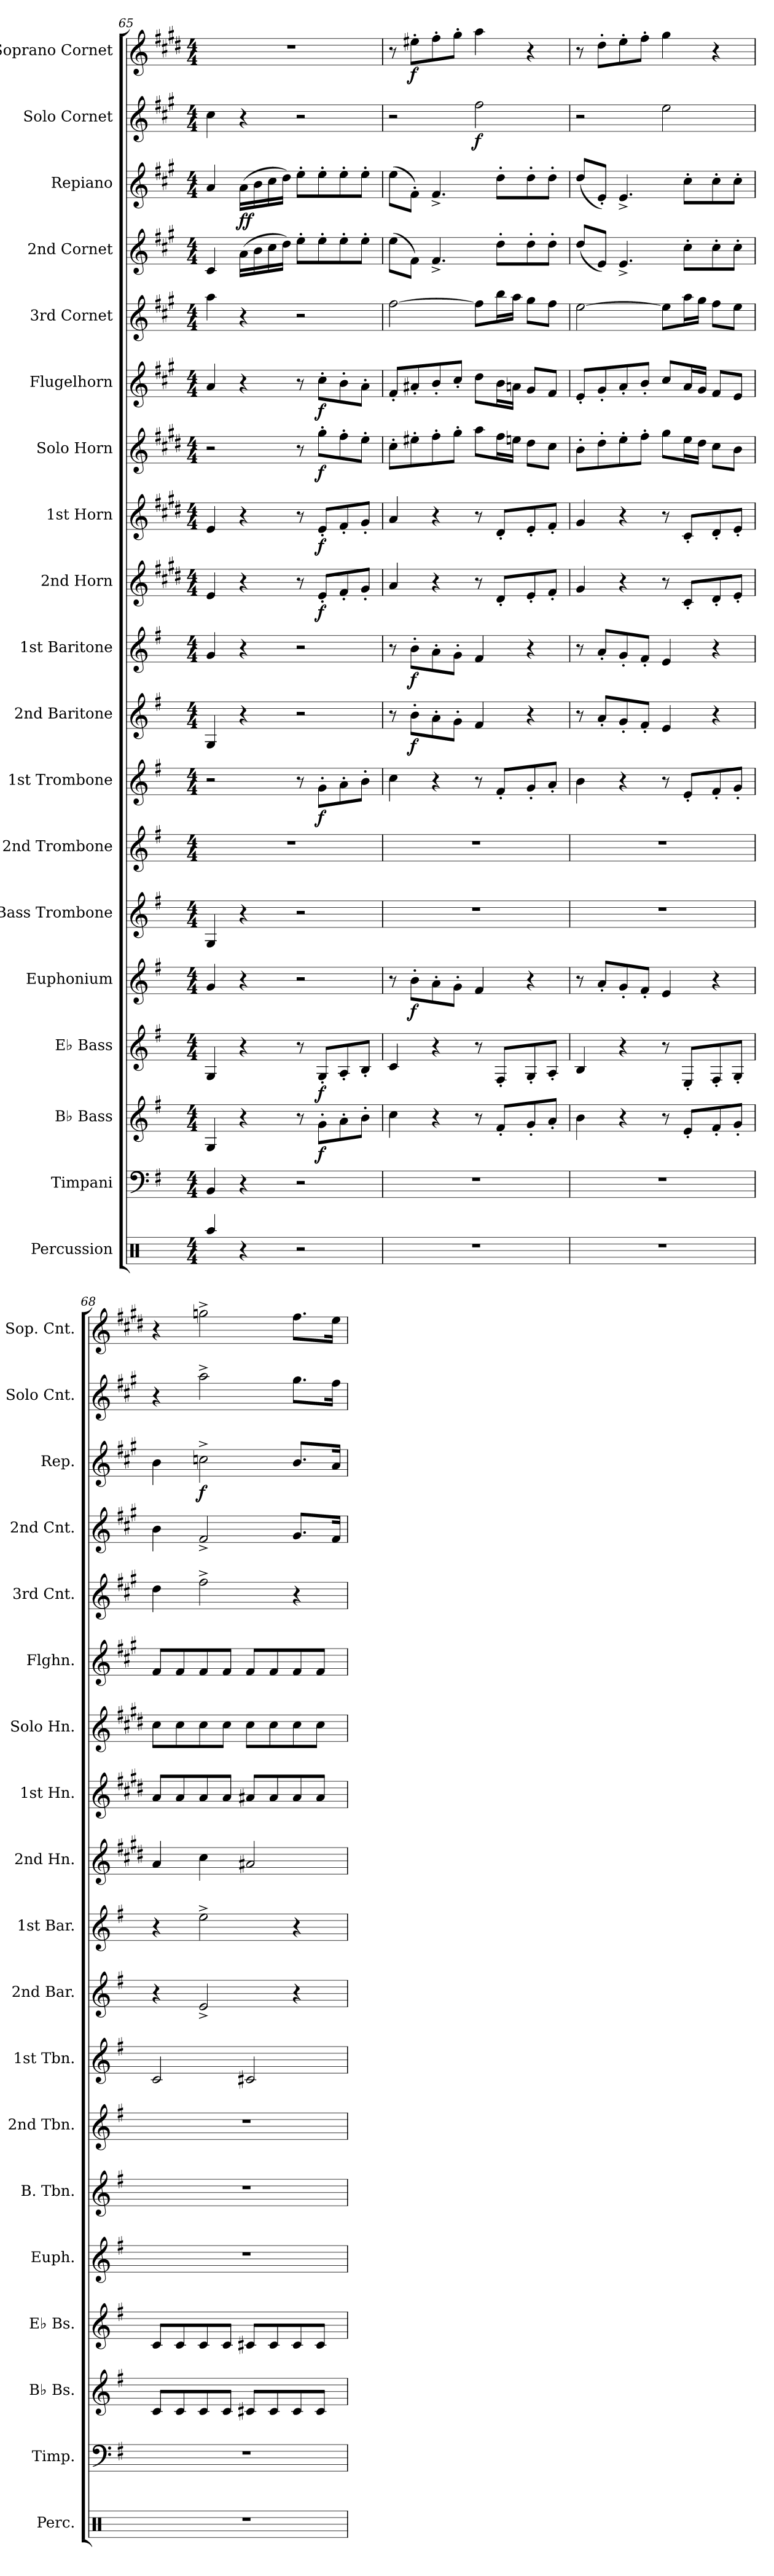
**kern	**kern	**kern	**dynam	**kern	**dynam	**kern	**dynam	**kern	**kern	**kern	**dynam	**kern	**dynam	**kern	**dynam	**kern	**dynam	**kern	**dynam	**kern	**dynam	**kern	**dynam	**kern	**kern	**kern	**dynam	**kern	**dynam	**kern	**dynam
*part19	*part18	*part17	*part17	*part16	*part16	*part15	*part15	*part14	*part13	*part12	*part12	*part11	*part11	*part10	*part10	*part9	*part9	*part8	*part8	*part7	*part7	*part6	*part6	*part5	*part4	*part3	*part3	*part2	*part2	*part1	*part1
*staff19	*staff18	*staff17	*staff17	*staff16	*staff16	*staff15	*staff15	*staff14	*staff13	*staff12	*staff12	*staff11	*staff11	*staff10	*staff10	*staff9	*staff9	*staff8	*staff8	*staff7	*staff7	*staff6	*staff6	*staff5	*staff4	*staff3	*staff3	*staff2	*staff2	*staff1	*staff1
*I"Percussion	*I"Timpani	*I"B♭ Bass	*	*I"E♭ Bass	*	*I"Euphonium	*	*I"Bass Trombone	*I"2nd Trombone	*I"1st Trombone	*	*I"2nd Baritone	*	*I"1st Baritone	*	*I"2nd Horn	*	*I"1st Horn	*	*I"Solo Horn	*	*I"Flugelhorn	*	*I"3rd Cornet	*I"2nd Cornet	*I"Repiano	*	*I"Solo Cornet	*	*I"Soprano Cornet	*
*I'Perc.	*I'Timp.	*I'B♭ Bs.	*	*I'E♭ Bs.	*	*I'Euph.	*	*I'B. Tbn.	*I'2nd Tbn.	*I'1st Tbn.	*	*I'2nd Bar.	*	*I'1st Bar.	*	*I'2nd Hn.	*	*I'1st Hn.	*	*I'Solo Hn.	*	*I'Flghn.	*	*I'3rd Cnt.	*I'2nd Cnt.	*I'Rep.	*	*I'Solo Cnt.	*	*I'Sop. Cnt.	*
!!LO:PB:g=z
*clefX	*clefF4	*clefG2	*	*clefG2	*	*clefG2	*	*clefG2	*clefG2	*clefG2	*	*clefG2	*	*clefG2	*	*clefG2	*	*clefG2	*	*clefG2	*	*clefG2	*	*clefG2	*clefG2	*clefG2	*	*clefG2	*	*clefG2	*
*	*	*ITrd15c26	*	*ITrd12c21	*	*ITrd8c14	*	*ITrd12c21	*ITrd8c14	*ITrd8c14	*	*ITrd8c14	*	*ITrd8c14	*	*ITrd5c9	*	*ITrd5c9	*	*ITrd5c9	*	*ITrd1c2	*	*ITrd1c2	*ITrd1c2	*ITrd1c2	*	*ITrd1c2	*	*ITrd-2c-3	*
*k[]	*k[f#]	*k[f#]	*	*k[f#]	*	*k[f#]	*	*k[f#]	*k[f#]	*k[f#]	*	*k[f#]	*	*k[f#]	*	*k[f#]	*	*k[f#]	*	*k[f#]	*	*k[f#]	*	*k[f#]	*k[f#]	*k[f#]	*	*k[f#]	*	*k[f#]	*
*M4/4	*M4/4	*M4/4	*	*M4/4	*	*M4/4	*	*M4/4	*M4/4	*M4/4	*	*M4/4	*	*M4/4	*	*M4/4	*	*M4/4	*	*M4/4	*	*M4/4	*	*M4/4	*M4/4	*M4/4	*	*M4/4	*	*M4/4	*
=65	=65	=65	=65	=65	=65	=65	=65	=65	=65	=65	=65	=65	=65	=65	=65	=65	=65	=65	=65	=65	=65	=65	=65	=65	=65	=65	=65	=65	=65	=65	=65
4Raa/	4BB/	4GGG/	.	4GG/	.	4G/	.	4GG/	1r	2r	.	4GG/	.	4G/	.	4G/	.	4G/	.	2r	.	4g/	.	4gg\	4B/	4g/	.	4b\	.	1r	.
!	!	!	!	!	!	!	!	!	!	!	!	!	!	!	!	!	!	!	!	!	!	!	!	!	!	!	!LO:DY:b	!	!	!	!
4r	4r	4r	.	4r	.	4r	.	4r	.	.	.	4r	.	4r	.	4r	.	4r	.	.	.	4r	.	4r	(>16g\LL	(>16g\LL	ff	4r	.	.	.
.	.	.	.	.	.	.	.	.	.	.	.	.	.	.	.	.	.	.	.	.	.	.	.	.	16a\	16a\	.	.	.	.	.
.	.	.	.	.	.	.	.	.	.	.	.	.	.	.	.	.	.	.	.	.	.	.	.	.	16b\	16b\	.	.	.	.	.
.	.	.	.	.	.	.	.	.	.	.	.	.	.	.	.	.	.	.	.	.	.	.	.	.	16cc\JJ)	16cc\JJ)	.	.	.	.	.
2r	2r	8r	.	8r	.	2r	.	2r	.	8r	.	2r	.	2r	.	8r	.	8r	.	8r	.	8r	.	2r	8dd'\L	8dd'\L	.	2r	.	.	.
!	!	!	!LO:DY:b	!	!LO:DY:b	!	!	!	!	!	!LO:DY:b	!	!	!	!	!	!LO:DY:b	!	!LO:DY:b	!	!LO:DY:b	!	!LO:DY:b	!	!	!	!	!	!	!	!
.	.	8GG'\L	f	8GG'/L	f	.	.	.	.	8G'\L	f	.	.	.	.	8G'/L	f	8G'/L	f	8b'\L	f	8b'\L	f	.	8dd'\	8dd'\	.	.	.	.	.
.	.	8AA'\	.	8AA'/	.	.	.	.	.	8A'\	.	.	.	.	.	8A'/	.	8A'/	.	8a'\	.	8a'\	.	.	8dd'\	8dd'\	.	.	.	.	.
.	.	8BB'\J	.	8BB'/J	.	.	.	.	.	8B'\J	.	.	.	.	.	8B'/J	.	8B'/J	.	8g'\J	.	8g'\J	.	.	8dd'\J	8dd'\J	.	.	.	.	.
=66	=66	=66	=66	=66	=66	=66	=66	=66	=66	=66	=66	=66	=66	=66	=66	=66	=66	=66	=66	=66	=66	=66	=66	=66	=66	=66	=66	=66	=66	=66	=66
1r	1r	4C\	.	4C/	.	8r	.	1r	1r	4c\	.	8r	.	8r	.	4c/	.	4c/	.	8e'\L	.	8e'/L	.	[2ee\	(>8dd\L	(>8dd\L	.	2r	.	8r	.
!	!	!	!	!	!	!	!LO:DY:b	!	!	!	!	!	!LO:DY:b	!	!LO:DY:b	!	!	!	!	!	!	!	!	!	!	!	!	!	!	!	!LO:DY:b
.	.	.	.	.	.	8B'\L	f	.	.	.	.	8B'\L	f	8B'\L	f	.	.	.	.	8g#X'\	.	8g#X'/	.	.	8e\J)	8e'\J)	.	.	.	8gg#X'\L	f
.	.	4r	.	4r	.	8A'\	.	.	.	4r	.	8A'\	.	8A'\	.	4r	.	4r	.	8a'\	.	8a'/	.	.	4.e^/	4.e^/	.	.	.	8aa'\	.
.	.	.	.	.	.	8G'\J	.	.	.	.	.	8G'\J	.	8G'\J	.	.	.	.	.	8b'\J	.	8b'/J	.	.	.	.	.	.	.	8bb'\J	.
!	!	!	!	!	!	!	!	!	!	!	!	!	!	!	!	!	!	!	!	!	!	!	!	!	!	!	!	!	!LO:DY:b	!	!
.	.	8r	.	8r	.	4F#/	.	.	.	8r	.	4F#/	.	4F#/	.	8r	.	8r	.	8cc\L	.	8cc\L	.	8ee\L]	.	.	.	2ee\	f	4ccc\	.
.	.	8FF#'/L	.	8FF#'/L	.	.	.	.	.	8F#'/L	.	.	.	.	.	8F#'/L	.	8F#'/L	.	16a\L	.	16a\L	.	16aa\L	8cc'\L	8cc'\L	.	.	.	.	.
.	.	.	.	.	.	.	.	.	.	.	.	.	.	.	.	.	.	.	.	16gn\JJ	.	16gn\JJ	.	16gg\JJ	.	.	.	.	.	.	.
.	.	8GG'/	.	8GG'/	.	4r	.	.	.	8G'/	.	4r	.	4r	.	8G'/	.	8G'/	.	8f#\L	.	8f#/L	.	8ff#\L	8cc'\	8cc'\	.	.	.	4r	.
.	.	8AA'/J	.	8AA'/J	.	.	.	.	.	8A'/J	.	.	.	.	.	8A'/J	.	8A'/J	.	8e\J	.	8e/J	.	8ee\J	8cc'\J	8cc'\J	.	.	.	.	.
=67	=67	=67	=67	=67	=67	=67	=67	=67	=67	=67	=67	=67	=67	=67	=67	=67	=67	=67	=67	=67	=67	=67	=67	=67	=67	=67	=67	=67	=67	=67	=67
1r	1r	4BB\	.	4BB/	.	8r	.	1r	1r	4B\	.	8r	.	8r	.	4B/	.	4B/	.	8d'\L	.	8d'/L	.	[2dd\	(<8cc/L	(<8cc/L	.	2r	.	8r	.
.	.	.	.	.	.	8A'/L	.	.	.	.	.	8A'/L	.	8A'/L	.	.	.	.	.	8f#'\	.	8f#'/	.	.	8d/J)	8d'/J)	.	.	.	8ff#'\L	.
.	.	4r	.	4r	.	8G'/	.	.	.	4r	.	8G'/	.	8G'/	.	4r	.	4r	.	8g'\	.	8g'/	.	.	4.d^/	4.d^/	.	.	.	8gg'\	.
.	.	.	.	.	.	8F#'/J	.	.	.	.	.	8F#'/J	.	8F#'/J	.	.	.	.	.	8a'\J	.	8a'/J	.	.	.	.	.	.	.	8aa'\J	.
.	.	8r	.	8r	.	4E/	.	.	.	8r	.	4E/	.	4E/	.	8r	.	8r	.	8b\L	.	8b/L	.	8dd\L]	.	.	.	2dd\	.	4bb\	.
.	.	8EE'/L	.	8EE'/L	.	.	.	.	.	8E'/L	.	.	.	.	.	8E'/L	.	8E'/L	.	16g\L	.	16g/L	.	16gg\L	8b'\L	8b'\L	.	.	.	.	.
.	.	.	.	.	.	.	.	.	.	.	.	.	.	.	.	.	.	.	.	16f#\JJ	.	16f#/JJ	.	16ff#\JJ	.	.	.	.	.	.	.
.	.	8FF#'/	.	8FF#'/	.	4r	.	.	.	8F#'/	.	4r	.	4r	.	8F#'/	.	8F#'/	.	8e\L	.	8e/L	.	8ee\L	8b'\	8b'\	.	.	.	4r	.
.	.	8GG'/J	.	8GG'/J	.	.	.	.	.	8G'/J	.	.	.	.	.	8G'/J	.	8G'/J	.	8d\J	.	8d/J	.	8dd\J	8b'\J	8b'\J	.	.	.	.	.
=68	=68	=68	=68	=68	=68	=68	=68	=68	=68	=68	=68	=68	=68	=68	=68	=68	=68	=68	=68	=68	=68	=68	=68	=68	=68	=68	=68	=68	=68	=68	=68
1r	1r	8CC/L	.	8C/L	.	1r	.	1r	1r	2C/	.	4r	.	4r	.	4c/	.	8c/L	.	8e\L	.	8e/L	.	4cc\	4a\	4a\	.	4r	.	4r	.
.	.	8CC/	.	8C/	.	.	.	.	.	.	.	.	.	.	.	.	.	8c/	.	8e\	.	8e/	.	.	.	.	.	.	.	.	.
!	!	!	!	!	!	!	!	!	!	!	!	!	!	!	!	!	!	!	!	!	!	!	!	!	!	!	!LO:DY:b	!	!	!	!
.	.	8CC/	.	8C/	.	.	.	.	.	.	.	2E^/	.	2e^\	.	4e\	.	8c/	.	8e\	.	8e/	.	2ee^\	2e^/	2b-X^\	f	2gg^\	.	2bb-X^\	.
.	.	8CC/J	.	8C/J	.	.	.	.	.	.	.	.	.	.	.	.	.	8c/J	.	8e\J	.	8e/J	.	.	.	.	.	.	.	.	.
.	.	8CC#X/L	.	8C#X/L	.	.	.	.	.	2C#X/	.	.	.	.	.	2c#X/	.	8c#X/L	.	8e\L	.	8e/L	.	.	.	.	.	.	.	.	.
.	.	8CC#/	.	8C#/	.	.	.	.	.	.	.	.	.	.	.	.	.	8c#/	.	8e\	.	8e/	.	.	.	.	.	.	.	.	.
.	.	8CC#/	.	8C#/	.	.	.	.	.	.	.	4r	.	4r	.	.	.	8c#/	.	8e\	.	8e/	.	4r	8.f#/L	8.a/L	.	8.ff#\L	.	8.aa\L	.
.	.	8CC#/J	.	8C#/J	.	.	.	.	.	.	.	.	.	.	.	.	.	8c#/J	.	8e\J	.	8e/J	.	.	.	.	.	.	.	.	.
.	.	.	.	.	.	.	.	.	.	.	.	.	.	.	.	.	.	.	.	.	.	.	.	.	16e/Jk	16g/Jk	.	16ee\Jk	.	16gg\Jk	.
=	=	=	=	=	=	=	=	=	=	=	=	=	=	=	=	=	=	=	=	=	=	=	=	=	=	=	=	=	=	=	=
*-	*-	*-	*-	*-	*-	*-	*-	*-	*-	*-	*-	*-	*-	*-	*-	*-	*-	*-	*-	*-	*-	*-	*-	*-	*-	*-	*-	*-	*-	*-	*-
